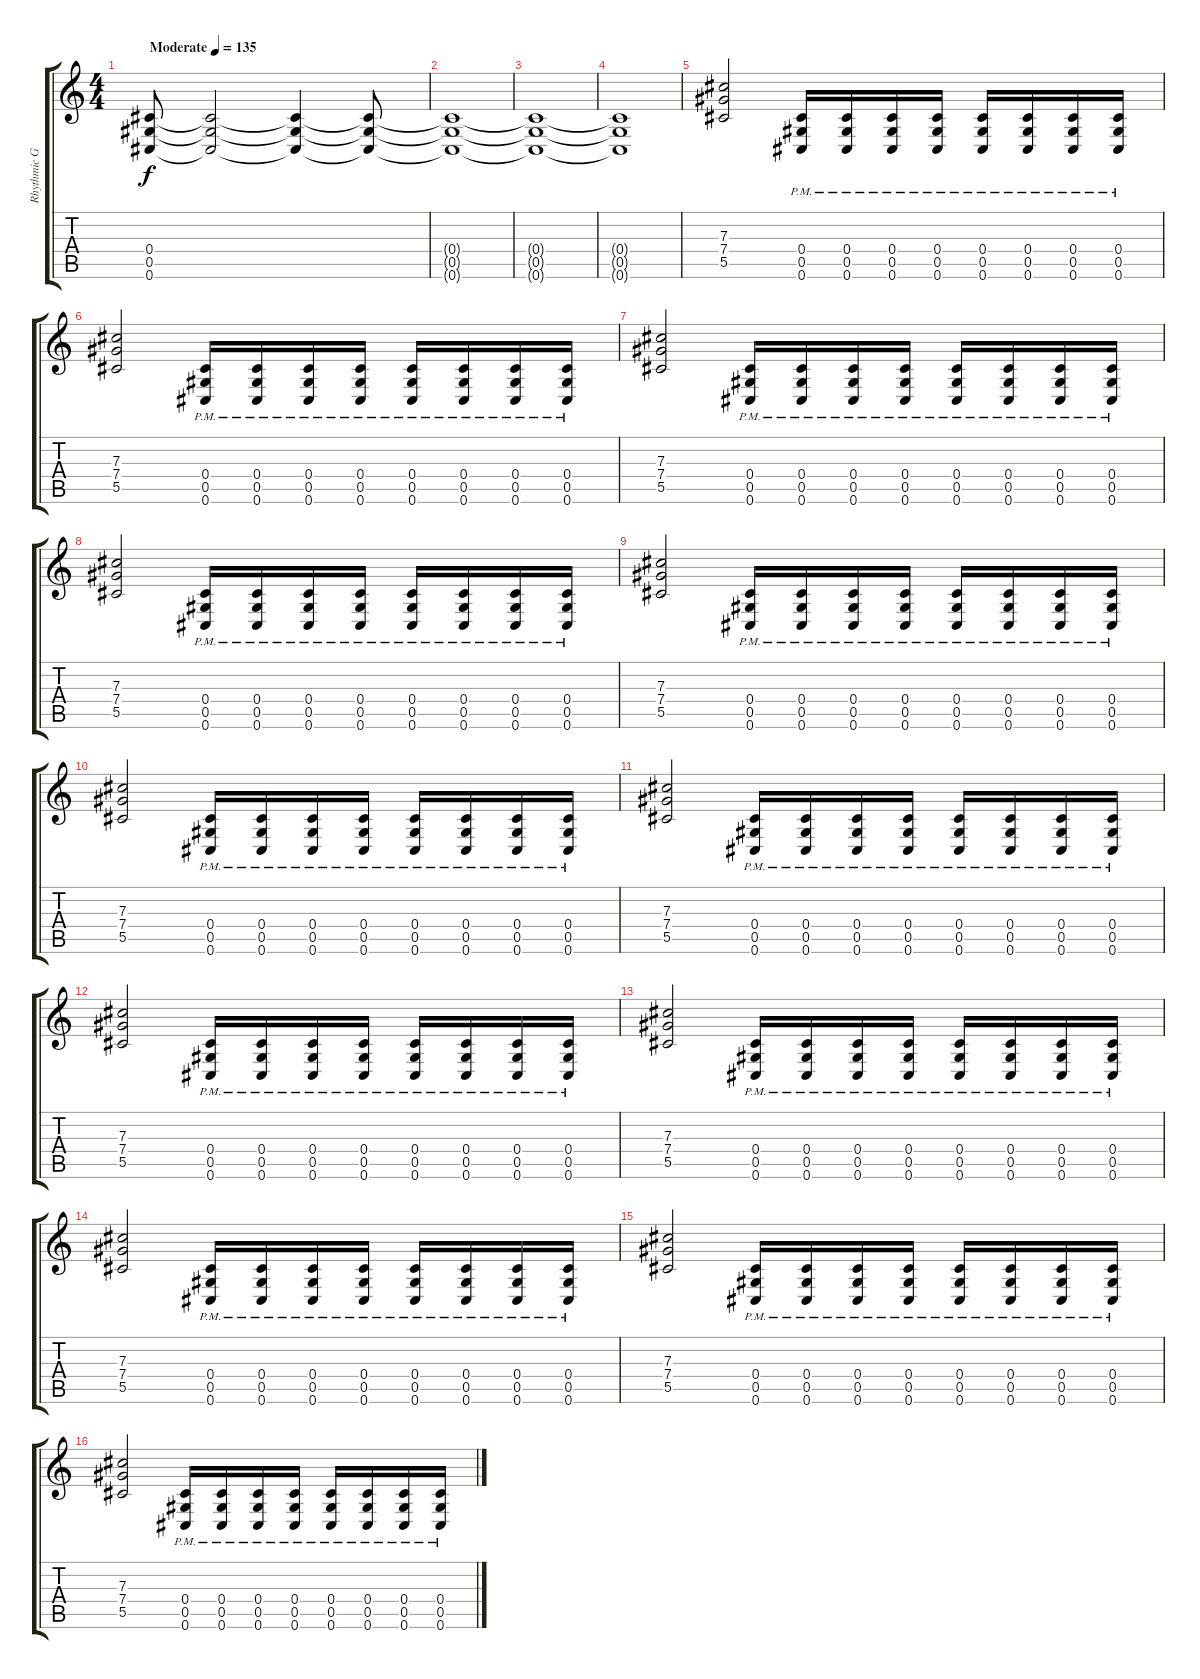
\track ("Rhythmic Guitar" "Rhythmic G") {instrument distortionguitar}
\staff {score tabs}
\tuning (Eb4 Bb3 Gb3 Db3 Ab2 Db2) {hide}
\ts (4 4)
\tempo (135 "Moderate")
\clef g2
\ks c
(0.4 0.5 0.6).8{dy f volume 0 instrument distortionguitar} (0.4{t} 0.5{t} 0.6{t}).2{volume 7} (0.4{t} 0.5{t} 0.6{t}).4 (0.4{t} 0.5{t} 0.6{t}).8 |
(0.4{t} 0.5{t} 0.6{t}).1 |
(0.4{t} 0.5{t} 0.6{t}).1 |
(0.4{t} 0.5{t} 0.6{t}).1 |
(7.3 7.4 5.5).2 (0.4{pm} 0.5{pm} 0.6{pm}).16 (0.4{pm} 0.5{pm} 0.6{pm}).16 (0.4{pm} 0.5{pm} 0.6{pm}).16 (0.4{pm} 0.5{pm} 0.6{pm}).16 (0.4{pm} 0.5{pm} 0.6{pm}).16 (0.4{pm} 0.5{pm} 0.6{pm}).16 (0.4{pm} 0.5{pm} 0.6{pm}).16 (0.4{pm} 0.5{pm} 0.6{pm}).16 |
(7.3 7.4 5.5).2 (0.4{pm} 0.5{pm} 0.6{pm}).16 (0.4{pm} 0.5{pm} 0.6{pm}).16 (0.4{pm} 0.5{pm} 0.6{pm}).16 (0.4{pm} 0.5{pm} 0.6{pm}).16 (0.4{pm} 0.5{pm} 0.6{pm}).16 (0.4{pm} 0.5{pm} 0.6{pm}).16 (0.4{pm} 0.5{pm} 0.6{pm}).16 (0.4{pm} 0.5{pm} 0.6{pm}).16 |
(7.3 7.4 5.5).2 (0.4{pm} 0.5{pm} 0.6{pm}).16 (0.4{pm} 0.5{pm} 0.6{pm}).16 (0.4{pm} 0.5{pm} 0.6{pm}).16 (0.4{pm} 0.5{pm} 0.6{pm}).16 (0.4{pm} 0.5{pm} 0.6{pm}).16 (0.4{pm} 0.5{pm} 0.6{pm}).16 (0.4{pm} 0.5{pm} 0.6{pm}).16 (0.4{pm} 0.5{pm} 0.6{pm}).16 |
(7.3 7.4 5.5).2 (0.4{pm} 0.5{pm} 0.6{pm}).16 (0.4{pm} 0.5{pm} 0.6{pm}).16 (0.4{pm} 0.5{pm} 0.6{pm}).16 (0.4{pm} 0.5{pm} 0.6{pm}).16 (0.4{pm} 0.5{pm} 0.6{pm}).16 (0.4{pm} 0.5{pm} 0.6{pm}).16 (0.4{pm} 0.5{pm} 0.6{pm}).16 (0.4{pm} 0.5{pm} 0.6{pm}).16 |
(7.3 7.4 5.5).2 (0.4{pm} 0.5{pm} 0.6{pm}).16 (0.4{pm} 0.5{pm} 0.6{pm}).16 (0.4{pm} 0.5{pm} 0.6{pm}).16 (0.4{pm} 0.5{pm} 0.6{pm}).16 (0.4{pm} 0.5{pm} 0.6{pm}).16 (0.4{pm} 0.5{pm} 0.6{pm}).16 (0.4{pm} 0.5{pm} 0.6{pm}).16 (0.4{pm} 0.5{pm} 0.6{pm}).16 |
(7.3 7.4 5.5).2 (0.4{pm} 0.5{pm} 0.6{pm}).16 (0.4{pm} 0.5{pm} 0.6{pm}).16 (0.4{pm} 0.5{pm} 0.6{pm}).16 (0.4{pm} 0.5{pm} 0.6{pm}).16 (0.4{pm} 0.5{pm} 0.6{pm}).16 (0.4{pm} 0.5{pm} 0.6{pm}).16 (0.4{pm} 0.5{pm} 0.6{pm}).16 (0.4{pm} 0.5{pm} 0.6{pm}).16 |
(7.3 7.4 5.5).2 (0.4{pm} 0.5{pm} 0.6{pm}).16 (0.4{pm} 0.5{pm} 0.6{pm}).16 (0.4{pm} 0.5{pm} 0.6{pm}).16 (0.4{pm} 0.5{pm} 0.6{pm}).16 (0.4{pm} 0.5{pm} 0.6{pm}).16 (0.4{pm} 0.5{pm} 0.6{pm}).16 (0.4{pm} 0.5{pm} 0.6{pm}).16 (0.4{pm} 0.5{pm} 0.6{pm}).16 |
(7.3 7.4 5.5).2 (0.4{pm} 0.5{pm} 0.6{pm}).16 (0.4{pm} 0.5{pm} 0.6{pm}).16 (0.4{pm} 0.5{pm} 0.6{pm}).16 (0.4{pm} 0.5{pm} 0.6{pm}).16 (0.4{pm} 0.5{pm} 0.6{pm}).16 (0.4{pm} 0.5{pm} 0.6{pm}).16 (0.4{pm} 0.5{pm} 0.6{pm}).16 (0.4{pm} 0.5{pm} 0.6{pm}).16 |
(7.3 7.4 5.5).2 (0.4{pm} 0.5{pm} 0.6{pm}).16 (0.4{pm} 0.5{pm} 0.6{pm}).16 (0.4{pm} 0.5{pm} 0.6{pm}).16 (0.4{pm} 0.5{pm} 0.6{pm}).16 (0.4{pm} 0.5{pm} 0.6{pm}).16 (0.4{pm} 0.5{pm} 0.6{pm}).16 (0.4{pm} 0.5{pm} 0.6{pm}).16 (0.4{pm} 0.5{pm} 0.6{pm}).16 |
(7.3 7.4 5.5).2 (0.4{pm} 0.5{pm} 0.6{pm}).16 (0.4{pm} 0.5{pm} 0.6{pm}).16 (0.4{pm} 0.5{pm} 0.6{pm}).16 (0.4{pm} 0.5{pm} 0.6{pm}).16 (0.4{pm} 0.5{pm} 0.6{pm}).16 (0.4{pm} 0.5{pm} 0.6{pm}).16 (0.4{pm} 0.5{pm} 0.6{pm}).16 (0.4{pm} 0.5{pm} 0.6{pm}).16 |
(7.3 7.4 5.5).2 (0.4{pm} 0.5{pm} 0.6{pm}).16 (0.4{pm} 0.5{pm} 0.6{pm}).16 (0.4{pm} 0.5{pm} 0.6{pm}).16 (0.4{pm} 0.5{pm} 0.6{pm}).16 (0.4{pm} 0.5{pm} 0.6{pm}).16 (0.4{pm} 0.5{pm} 0.6{pm}).16 (0.4{pm} 0.5{pm} 0.6{pm}).16 (0.4{pm} 0.5{pm} 0.6{pm}).16 |
(7.3 7.4 5.5).2 (0.4{pm} 0.5{pm} 0.6{pm}).16 (0.4{pm} 0.5{pm} 0.6{pm}).16 (0.4{pm} 0.5{pm} 0.6{pm}).16 (0.4{pm} 0.5{pm} 0.6{pm}).16 (0.4{pm} 0.5{pm} 0.6{pm}).16 (0.4{pm} 0.5{pm} 0.6{pm}).16 (0.4{pm} 0.5{pm} 0.6{pm}).16 (0.4{pm} 0.5{pm} 0.6{pm}).16
